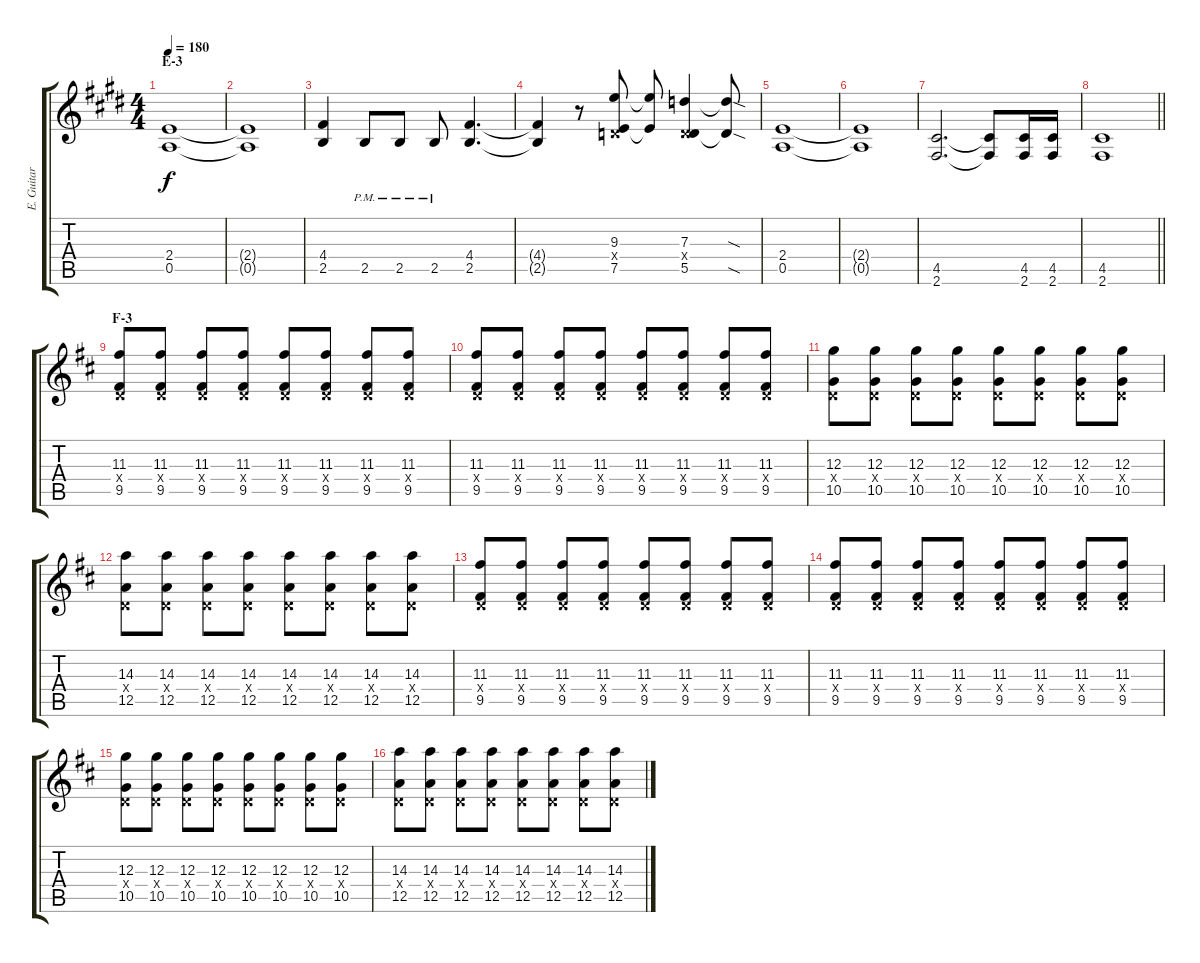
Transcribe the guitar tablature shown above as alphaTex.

\track ("E. Guitar II" "E. Guitar ") {instrument overdrivenguitar}
\staff {score tabs}
\tuning (E4 B3 G3 D3 A2 E2) {hide}
\ts (4 4)
\section ("" "E-3")
\tempo 180
\clef g2
\ks e
(2.4 0.5).1{dy f} |
(2.4{t} 0.5{t}).1 |
(4.4 2.5).4 2.5{pm}.8 2.5{pm}.8 2.5{pm}.8 (4.4 2.5).4{d} |
(4.4{t} 2.5{t}).4 r.8 (9.3 0.4{x} 7.5).8 (9.3{t} 7.5{t}).8 (7.3 0.4{x} 5.5).4 (7.3{sod t} 5.5{sod t}).8 |
(2.4 0.5).1 |
(2.4{t} 0.5{t}).1 |
(4.5 2.6).2{d} (4.5{t} 2.6{t}).8 (4.5 2.6).16 (4.5 2.6).16 |
\barLineRight lightlight
(4.5 2.6).1 |
\section ("" "F-3")
\ks d
(11.3 0.4{x} 9.5).8 (11.3 0.4{x} 9.5).8 (11.3 0.4{x} 9.5).8 (11.3 0.4{x} 9.5).8 (11.3 0.4{x} 9.5).8 (11.3 0.4{x} 9.5).8 (11.3 0.4{x} 9.5).8 (11.3 0.4{x} 9.5).8 |
(11.3 0.4{x} 9.5).8 (11.3 0.4{x} 9.5).8 (11.3 0.4{x} 9.5).8 (11.3 0.4{x} 9.5).8 (11.3 0.4{x} 9.5).8 (11.3 0.4{x} 9.5).8 (11.3 0.4{x} 9.5).8 (11.3 0.4{x} 9.5).8 |
(12.3 0.4{x} 10.5).8 (12.3 0.4{x} 10.5).8 (12.3 0.4{x} 10.5).8 (12.3 0.4{x} 10.5).8 (12.3 0.4{x} 10.5).8 (12.3 0.4{x} 10.5).8 (12.3 0.4{x} 10.5).8 (12.3 0.4{x} 10.5).8 |
(14.3 0.4{x} 12.5).8 (14.3 0.4{x} 12.5).8 (14.3 0.4{x} 12.5).8 (14.3 0.4{x} 12.5).8 (14.3 0.4{x} 12.5).8 (14.3 0.4{x} 12.5).8 (14.3 0.4{x} 12.5).8 (14.3 0.4{x} 12.5).8 |
(11.3 0.4{x} 9.5).8 (11.3 0.4{x} 9.5).8 (11.3 0.4{x} 9.5).8 (11.3 0.4{x} 9.5).8 (11.3 0.4{x} 9.5).8 (11.3 0.4{x} 9.5).8 (11.3 0.4{x} 9.5).8 (11.3 0.4{x} 9.5).8 |
(11.3 0.4{x} 9.5).8 (11.3 0.4{x} 9.5).8 (11.3 0.4{x} 9.5).8 (11.3 0.4{x} 9.5).8 (11.3 0.4{x} 9.5).8 (11.3 0.4{x} 9.5).8 (11.3 0.4{x} 9.5).8 (11.3 0.4{x} 9.5).8 |
(12.3 0.4{x} 10.5).8 (12.3 0.4{x} 10.5).8 (12.3 0.4{x} 10.5).8 (12.3 0.4{x} 10.5).8 (12.3 0.4{x} 10.5).8 (12.3 0.4{x} 10.5).8 (12.3 0.4{x} 10.5).8 (12.3 0.4{x} 10.5).8 |
(14.3 0.4{x} 12.5).8 (14.3 0.4{x} 12.5).8 (14.3 0.4{x} 12.5).8 (14.3 0.4{x} 12.5).8 (14.3 0.4{x} 12.5).8 (14.3 0.4{x} 12.5).8 (14.3 0.4{x} 12.5).8 (14.3 0.4{x} 12.5).8
